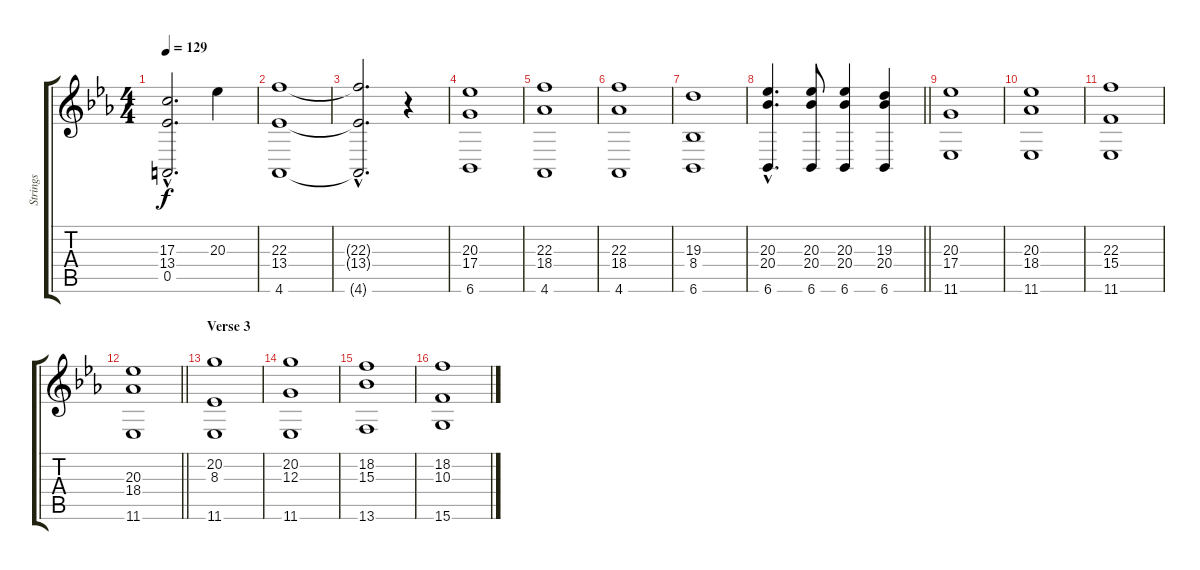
\track ("Strings" "Strings") {instrument stringensemble1}
\staff {score tabs}
\tuning (E4 B3 G3 D3 A2 E2) {hide}
\ts (4 4)
\tempo 129
\clef g2
\ks eb
(17.3{hac} 13.4 0.5).2{d dy f} 20.3.4 |
(22.3 13.4 4.6).1 |
(22.3{hac t} 13.4{hac t} 4.6{hac t}).2{d} r.4 |
(20.3 17.4 6.6).1 |
(22.3 18.4 4.6).1 |
(22.3 18.4 4.6).1 |
(19.3 8.4 6.6).1 |
\barLineRight lightlight
(20.3{hac} 20.4{hac} 6.6{hac}).4{d} (20.3 20.4 6.6).8 (20.3 20.4 6.6).4 (19.3 20.4 6.6).4 |
(20.3 17.4 11.6).1 |
(20.3 18.4 11.6).1 |
(22.3 15.4 11.6).1 |
\barLineRight lightlight
(20.3 18.4 11.6).1 |
\section ("" "Verse 3")
(20.2 8.3 11.6).1 |
(20.2 12.3 11.6).1 |
(18.2 15.3 13.6).1 |
(18.2 10.3 15.6).1
